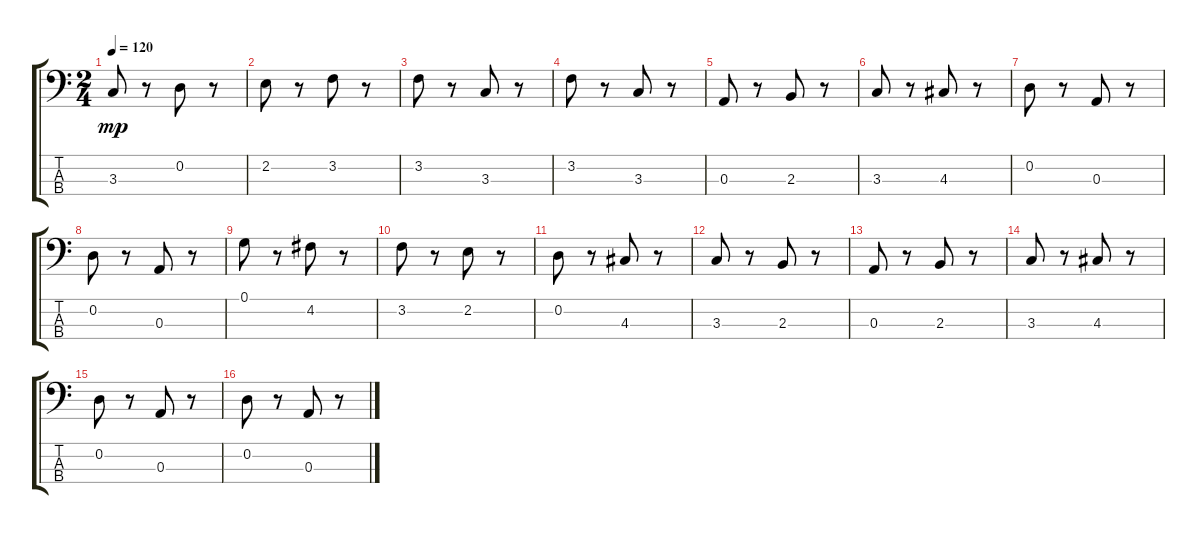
\track "" {instrument electricbassfinger}
\staff {score tabs}
\tuning (G2 D2 A1 E1) {hide}
\ts (2 4)
\tempo 120
\clef f4
\ks c
3.3.8{dy mp} r.8 0.2.8 r.8 |
2.2.8 r.8 3.2.8 r.8 |
3.2.8 r.8 3.3.8 r.8 |
3.2.8 r.8 3.3.8 r.8 |
0.3.8 r.8 2.3.8 r.8 |
3.3.8 r.8 4.3.8 r.8 |
0.2.8 r.8 0.3.8 r.8 |
0.2.8 r.8 0.3.8 r.8 |
0.1.8 r.8 4.2.8 r.8 |
3.2.8 r.8 2.2.8 r.8 |
0.2.8 r.8 4.3.8 r.8 |
3.3.8 r.8 2.3.8 r.8 |
0.3.8 r.8 2.3.8 r.8 |
3.3.8 r.8 4.3.8 r.8 |
0.2.8 r.8 0.3.8 r.8 |
0.2.8 r.8 0.3.8 r.8
